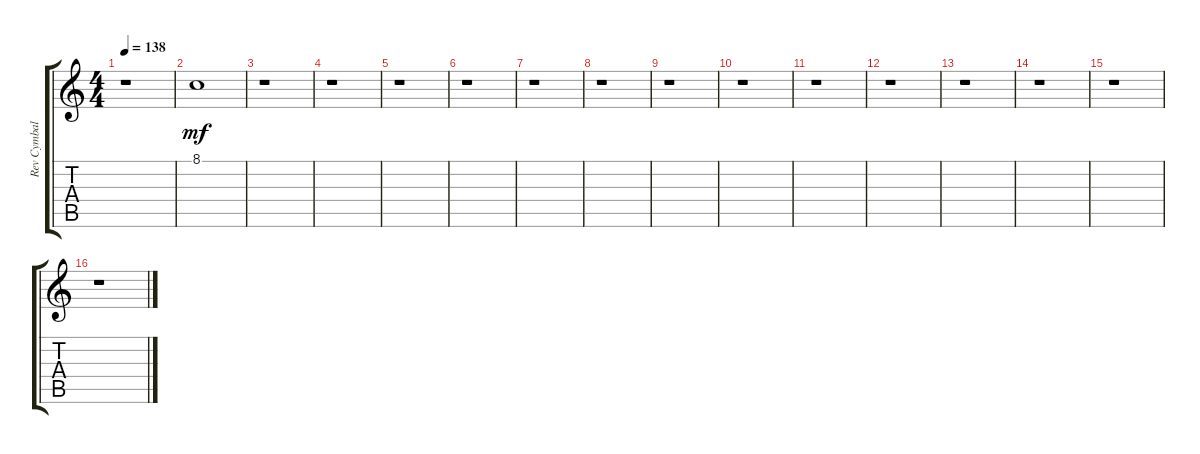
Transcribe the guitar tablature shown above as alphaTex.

\track ("Rev Cymbal" "Rev Cymbal") {instrument reversecymbal}
\staff {score tabs}
\tuning (E4 B3 G3 D3 A2 E2) {hide}
\ts (4 4)
\tempo 138
\clef g2
\ks c
r.1{dy mf} |
8.1.1 |
r.1 |
r.1 |
r.1 |
r.1 |
r.1 |
r.1 |
r.1 |
r.1 |
r.1 |
r.1 |
r.1 |
r.1 |
r.1 |
r.1
